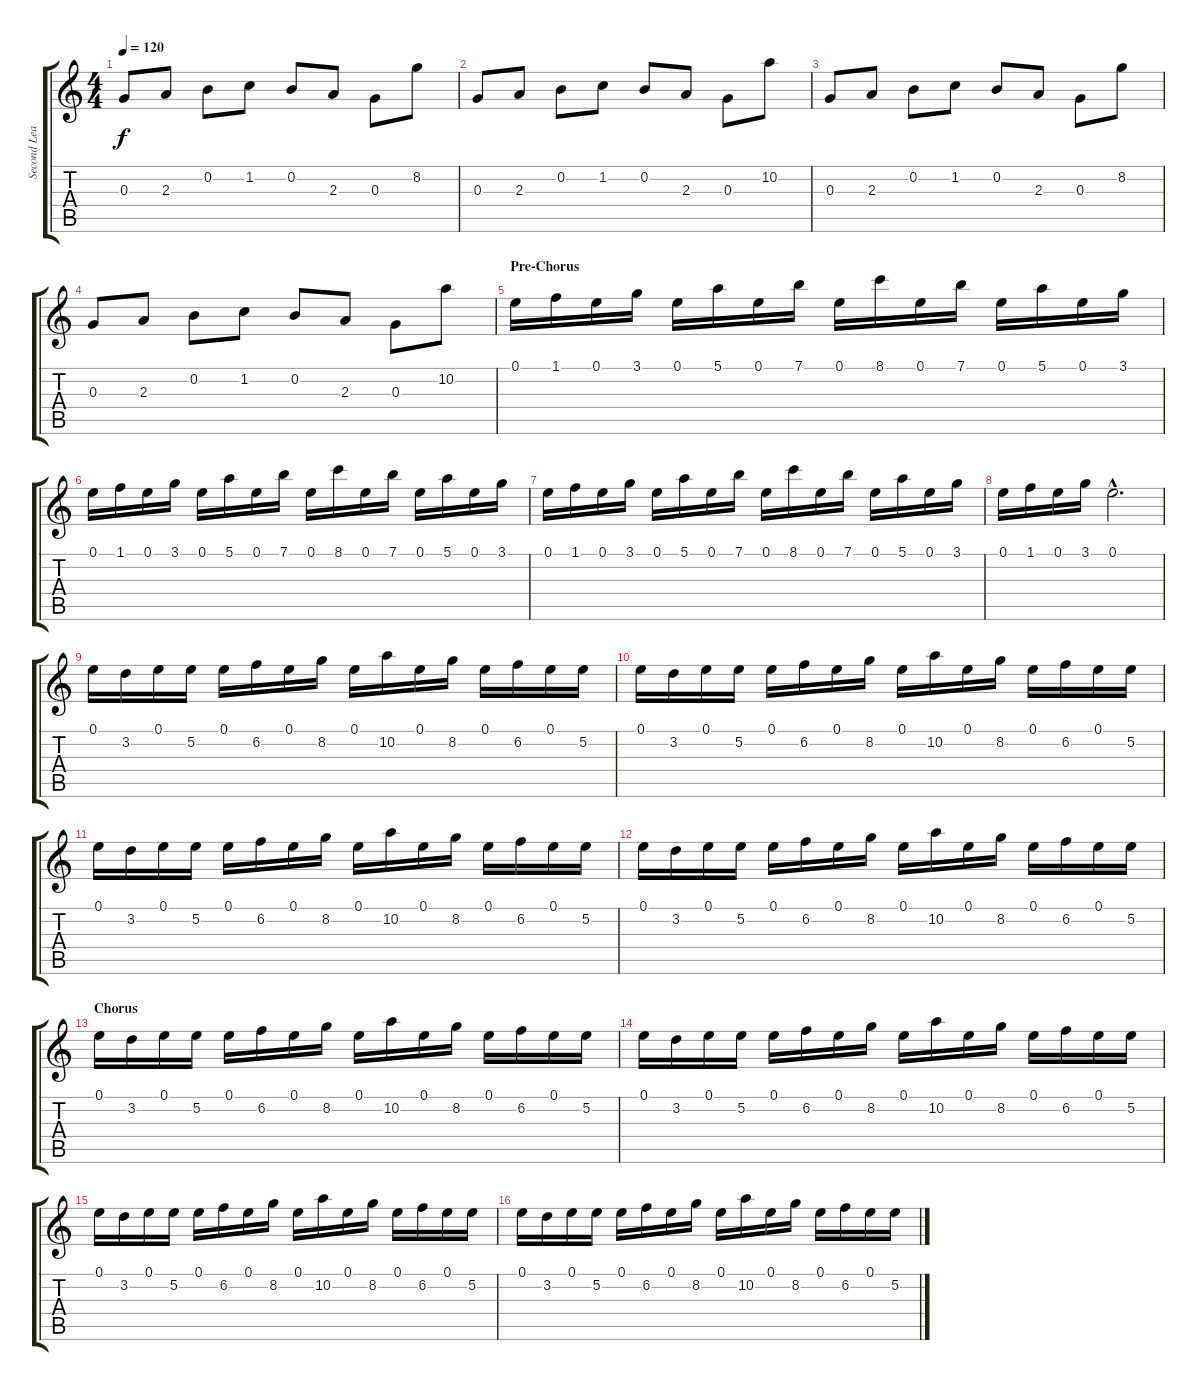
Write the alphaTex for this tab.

\track ("Second Lead" "Second Lea") {instrument overdrivenguitar}
\staff {score tabs}
\tuning (E4 B3 G3 D3 A2 E2) {hide}
\ts (4 4)
\tempo 120
\clef g2
\ks c
0.3.8{dy f} 2.3.8 0.2.8 1.2.8 0.2.8 2.3.8 0.3.8 8.2.8 |
0.3.8 2.3.8 0.2.8 1.2.8 0.2.8 2.3.8 0.3.8 10.2.8 |
0.3.8 2.3.8 0.2.8 1.2.8 0.2.8 2.3.8 0.3.8 8.2.8 |
0.3.8 2.3.8 0.2.8 1.2.8 0.2.8 2.3.8 0.3.8 10.2.8 |
\section ("" "Pre-Chorus")
0.1.16 1.1.16 0.1.16 3.1.16 0.1.16 5.1.16 0.1.16 7.1.16 0.1.16 8.1.16 0.1.16 7.1.16 0.1.16 5.1.16 0.1.16 3.1.16 |
0.1.16 1.1.16 0.1.16 3.1.16 0.1.16 5.1.16 0.1.16 7.1.16 0.1.16 8.1.16 0.1.16 7.1.16 0.1.16 5.1.16 0.1.16 3.1.16 |
0.1.16 1.1.16 0.1.16 3.1.16 0.1.16 5.1.16 0.1.16 7.1.16 0.1.16 8.1.16 0.1.16 7.1.16 0.1.16 5.1.16 0.1.16 3.1.16 |
0.1.16 1.1.16 0.1.16 3.1.16 0.1{hac}.2{d} |
0.1.16 3.2.16 0.1.16 5.2.16 0.1.16 6.2.16 0.1.16 8.2.16 0.1.16 10.2.16 0.1.16 8.2.16 0.1.16 6.2.16 0.1.16 5.2.16 |
0.1.16 3.2.16 0.1.16 5.2.16 0.1.16 6.2.16 0.1.16 8.2.16 0.1.16 10.2.16 0.1.16 8.2.16 0.1.16 6.2.16 0.1.16 5.2.16 |
0.1.16 3.2.16 0.1.16 5.2.16 0.1.16 6.2.16 0.1.16 8.2.16 0.1.16 10.2.16 0.1.16 8.2.16 0.1.16 6.2.16 0.1.16 5.2.16 |
0.1.16 3.2.16 0.1.16 5.2.16 0.1.16 6.2.16 0.1.16 8.2.16 0.1.16 10.2.16 0.1.16 8.2.16 0.1.16 6.2.16 0.1.16 5.2.16 |
\section ("" "Chorus")
0.1.16 3.2.16 0.1.16 5.2.16 0.1.16 6.2.16 0.1.16 8.2.16 0.1.16 10.2.16 0.1.16 8.2.16 0.1.16 6.2.16 0.1.16 5.2.16 |
0.1.16 3.2.16 0.1.16 5.2.16 0.1.16 6.2.16 0.1.16 8.2.16 0.1.16 10.2.16 0.1.16 8.2.16 0.1.16 6.2.16 0.1.16 5.2.16 |
0.1.16 3.2.16 0.1.16 5.2.16 0.1.16 6.2.16 0.1.16 8.2.16 0.1.16 10.2.16 0.1.16 8.2.16 0.1.16 6.2.16 0.1.16 5.2.16 |
0.1.16 3.2.16 0.1.16 5.2.16 0.1.16 6.2.16 0.1.16 8.2.16 0.1.16 10.2.16 0.1.16 8.2.16 0.1.16 6.2.16 0.1.16 5.2.16
